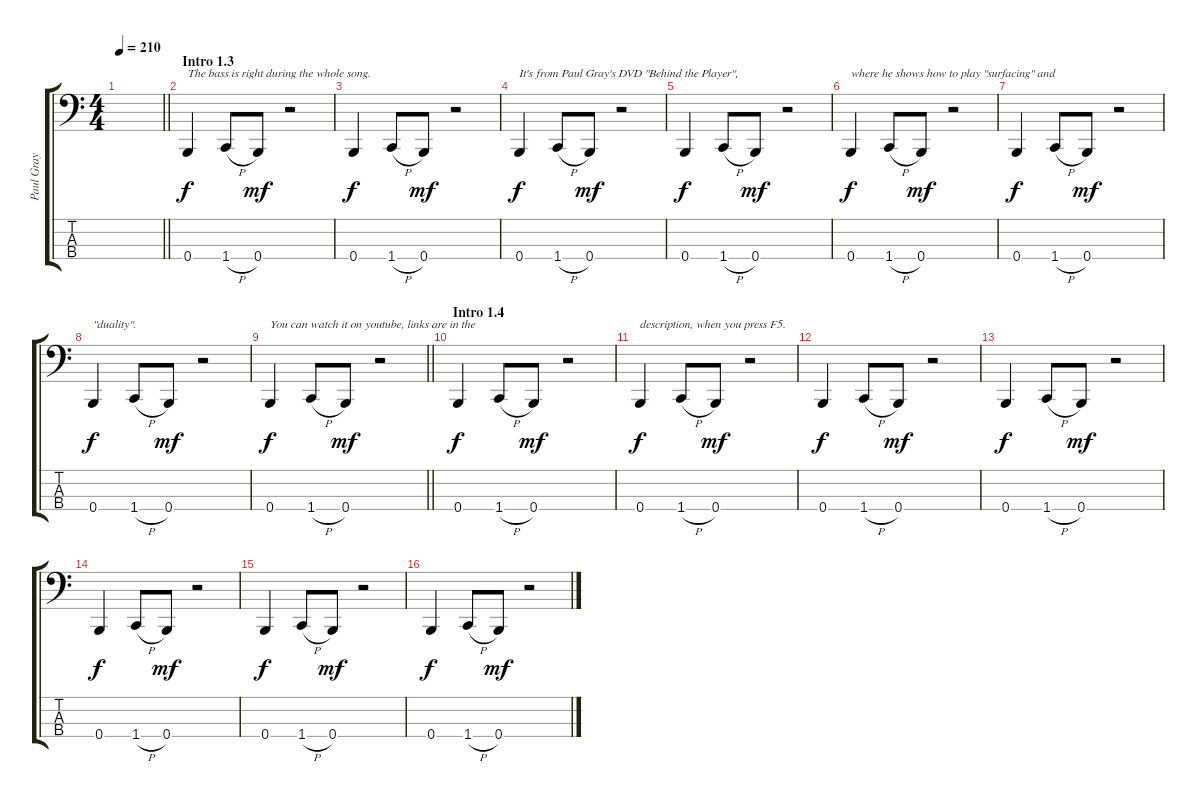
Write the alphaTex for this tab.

\track ("Paul Gray" "Paul Gray") {instrument electricbasspick}
\staff {score tabs}
\tuning (E2 B1 Gb1 B0) {hide}
\ts (4 4)
\tempo 210
\clef f4
\barLineRight lightlight
\ks c
|
\section ("" "Intro 1.3")
0.4.4{txt "The bass is right during the whole song. "} 1.4{h}.8 0.4.8{dy mf} r.2 |
0.4.4{dy f} 1.4{h}.8 0.4.8{dy mf} r.2 |
0.4.4{txt "It's from Paul Gray's DVD \"Behind the Player\"," dy f} 1.4{h}.8 0.4.8{dy mf} r.2 |
0.4.4{dy f} 1.4{h}.8 0.4.8{dy mf} r.2 |
0.4.4{txt "where he shows how to play \"surfacing\" and " dy f} 1.4{h}.8 0.4.8{dy mf} r.2 |
0.4.4{dy f} 1.4{h}.8 0.4.8{dy mf} r.2 |
0.4.4{txt "\"duality\"." dy f} 1.4{h}.8 0.4.8{dy mf} r.2 |
\barLineRight lightlight
0.4.4{txt "You can watch it on youtube, links are in the" dy f} 1.4{h}.8 0.4.8{dy mf} r.2 |
\section ("" "Intro 1.4")
0.4.4{dy f} 1.4{h}.8 0.4.8{dy mf} r.2 |
0.4.4{txt "description, when you press F5." dy f} 1.4{h}.8 0.4.8{dy mf} r.2 |
0.4.4{dy f} 1.4{h}.8 0.4.8{dy mf} r.2 |
0.4.4{dy f} 1.4{h}.8 0.4.8{dy mf} r.2 |
0.4.4{dy f} 1.4{h}.8 0.4.8{dy mf} r.2 |
0.4.4{dy f} 1.4{h}.8 0.4.8{dy mf} r.2 |
0.4.4{dy f} 1.4{h}.8 0.4.8{dy mf} r.2
